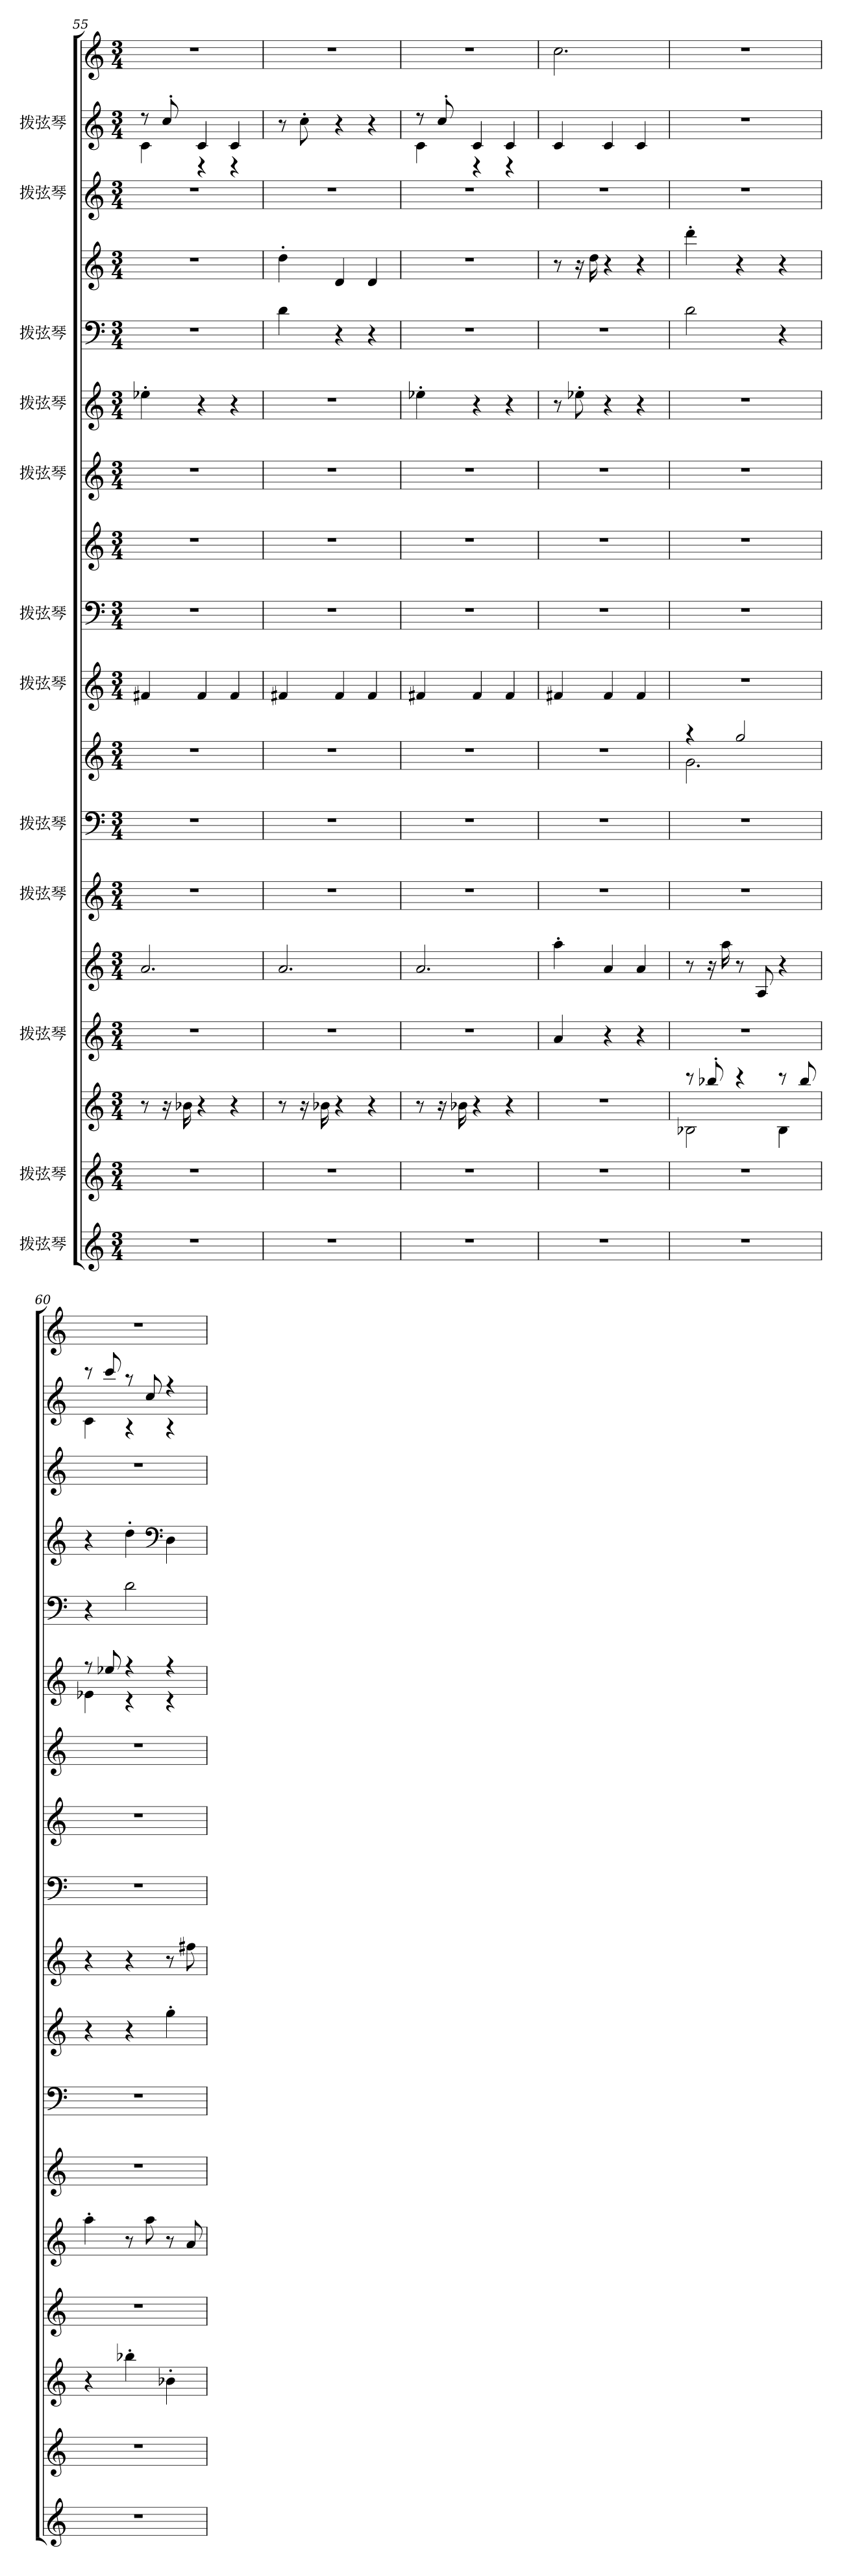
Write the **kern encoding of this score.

**kern	**kern	**kern	**kern	**kern	**kern	**kern	**kern	**kern	**kern	**kern	**kern	**kern	**kern	**kern	**kern	**kern	**kern
*part12	*part11	*part11	*part10	*part10	*part9	*part8	*part8	*part7	*part6	*part6	*part5	*part4	*part3	*part3	*part2	*part1	*part1
*staff18	*staff17	*staff16	*staff15	*staff14	*staff13	*staff12	*staff11	*staff10	*staff9	*staff8	*staff7	*staff6	*staff5	*staff4	*staff3	*staff2	*staff1
*I"拨弦琴	*I"拨弦琴	*	*I"拨弦琴	*	*I"拨弦琴	*I"拨弦琴	*	*I"拨弦琴	*I"拨弦琴	*	*I"拨弦琴	*I"拨弦琴	*I"拨弦琴	*	*I"拨弦琴	*I"拨弦琴	*
*clefG2	*clefG2	*clefG2	*clefG2	*clefG2	*clefG2	*clefF4	*clefG2	*clefG2	*clefF4	*clefG2	*clefG2	*clefG2	*clefF4	*clefG2	*clefG2	*clefG2	*clefG2
*k[]	*k[]	*k[]	*k[]	*k[]	*k[]	*k[]	*k[]	*k[]	*k[]	*k[]	*k[]	*k[]	*k[]	*k[]	*k[]	*k[]	*k[]
*M3/4	*M3/4	*M3/4	*M3/4	*M3/4	*M3/4	*M3/4	*M3/4	*M3/4	*M3/4	*M3/4	*M3/4	*M3/4	*M3/4	*M3/4	*M3/4	*M3/4	*M3/4
=55	=55	=55	=55	=55	=55	=55	=55	=55	=55	=55	=55	=55	=55	=55	=55	=55	=55
*	*	*	*	*	*	*	*	*	*	*	*	*	*	*	*	*^	*
2.r	2.r	8r	2.r	2.a/	2.r	2.r	2.r	4f#X/	2.r	2.r	2.r	4ee-X'\	2.r	2.r	2.r	8r	4c\	2.r
.	.	16r	.	.	.	.	.	.	.	.	.	.	.	.	.	8cc'/	.	.
.	.	16b-X\	.	.	.	.	.	.	.	.	.	.	.	.	.	.	.	.
.	.	4r	.	.	.	.	.	4f#/	.	.	.	4r	.	.	.	4c/	4r	.
.	.	4r	.	.	.	.	.	4f#/	.	.	.	4r	.	.	.	4c/	4r	.
*	*	*	*	*	*	*	*	*	*	*	*	*	*	*	*	*v	*v	*
!!LO:PB:g=z
=56	=56	=56	=56	=56	=56	=56	=56	=56	=56	=56	=56	=56	=56	=56	=56	=56	=56
2.r	2.r	8r	2.r	2.a/	2.r	2.r	2.r	4f#X/	2.r	2.r	2.r	2.r	4d\	4dd'\	2.r	8r	2.r
.	.	16r	.	.	.	.	.	.	.	.	.	.	.	.	.	8cc'\	.
.	.	16b-X\	.	.	.	.	.	.	.	.	.	.	.	.	.	.	.
.	.	4r	.	.	.	.	.	4f#/	.	.	.	.	4r	4d/	.	4r	.
.	.	4r	.	.	.	.	.	4f#/	.	.	.	.	4r	4d/	.	4r	.
=57	=57	=57	=57	=57	=57	=57	=57	=57	=57	=57	=57	=57	=57	=57	=57	=57	=57
*	*	*	*	*	*	*	*	*	*	*	*	*	*	*	*	*^	*
2.r	2.r	8r	2.r	2.a/	2.r	2.r	2.r	4f#X/	2.r	2.r	2.r	4ee-X'\	2.r	2.r	2.r	8r	4c\	2.r
.	.	16r	.	.	.	.	.	.	.	.	.	.	.	.	.	8cc'/	.	.
.	.	16b-X\	.	.	.	.	.	.	.	.	.	.	.	.	.	.	.	.
.	.	4r	.	.	.	.	.	4f#/	.	.	.	4r	.	.	.	4c/	4r	.
.	.	4r	.	.	.	.	.	4f#/	.	.	.	4r	.	.	.	4c/	4r	.
*	*	*	*	*	*	*	*	*	*	*	*	*	*	*	*	*v	*v	*
=58	=58	=58	=58	=58	=58	=58	=58	=58	=58	=58	=58	=58	=58	=58	=58	=58	=58
2.r	2.r	2.r	4a/	4aa'\	2.r	2.r	2.r	4f#X/	2.r	2.r	2.r	8r	2.r	8r	2.r	4c/	2.cc\
.	.	.	.	.	.	.	.	.	.	.	.	8ee-X'\	.	16r	.	.	.
.	.	.	.	.	.	.	.	.	.	.	.	.	.	16dd\	.	.	.
.	.	.	4r	4a/	.	.	.	4f#/	.	.	.	4r	.	4r	.	4c/	.
.	.	.	4r	4a/	.	.	.	4f#/	.	.	.	4r	.	4r	.	4c/	.
=59	=59	=59	=59	=59	=59	=59	=59	=59	=59	=59	=59	=59	=59	=59	=59	=59	=59
*	*	*^	*	*	*	*	*^	*	*	*	*	*	*	*	*	*	*
2.r	2.r	8r	2B-X\	2.r	8r	2.r	2.r	4r	2.g\	2.r	2.r	2.r	2.r	2.r	2d\	4ddd'\	2.r	2.r	2.r
.	.	8bb-X'/	.	.	16r	.	.	.	.	.	.	.	.	.	.	.	.	.	.
.	.	.	.	.	16aa\	.	.	.	.	.	.	.	.	.	.	.	.	.	.
.	.	4r	.	.	8r	.	.	2gg/	.	.	.	.	.	.	.	4r	.	.	.
.	.	.	.	.	8A/	.	.	.	.	.	.	.	.	.	.	.	.	.	.
.	.	8r	4B-\	.	4r	.	.	.	.	.	.	.	.	.	4r	4r	.	.	.
.	.	8bb-/	.	.	.	.	.	.	.	.	.	.	.	.	.	.	.	.	.
*	*	*v	*v	*	*	*	*	*v	*v	*	*	*	*	*	*	*	*	*	*
=60	=60	=60	=60	=60	=60	=60	=60	=60	=60	=60	=60	=60	=60	=60	=60	=60	=60
*	*	*	*	*	*	*	*	*	*	*	*	*^	*	*	*	*^	*
2.r	2.r	4r	2.r	4aa'\	2.r	2.r	4r	4r	2.r	2.r	2.r	8r	4e-X\	4r	4r	2.r	8r	4c\	2.r
.	.	.	.	.	.	.	.	.	.	.	.	8ee-X/	.	.	.	.	8ccc/	.	.
.	.	4bb-X'\	.	8r	.	.	4r	4r	.	.	.	4r	4r	2d\	4dd'\	.	8r	4r	.
.	.	.	.	8aa\	.	.	.	.	.	.	.	.	.	.	.	.	8cc/	.	.
*	*	*	*	*	*	*	*	*	*	*	*	*	*	*	*clefF4	*	*	*	*
.	.	4b-X'\	.	8r	.	.	4gg'\	8r	.	.	.	4r	4r	.	4D\	.	4r	4r	.
.	.	.	.	8a/	.	.	.	8ff#X\	.	.	.	.	.	.	.	.	.	.	.
*	*	*	*	*	*	*	*	*	*	*	*	*v	*v	*	*	*	*v	*v	*
=	=	=	=	=	=	=	=	=	=	=	=	=	=	=	=	=	=
*-	*-	*-	*-	*-	*-	*-	*-	*-	*-	*-	*-	*-	*-	*-	*-	*-	*-
